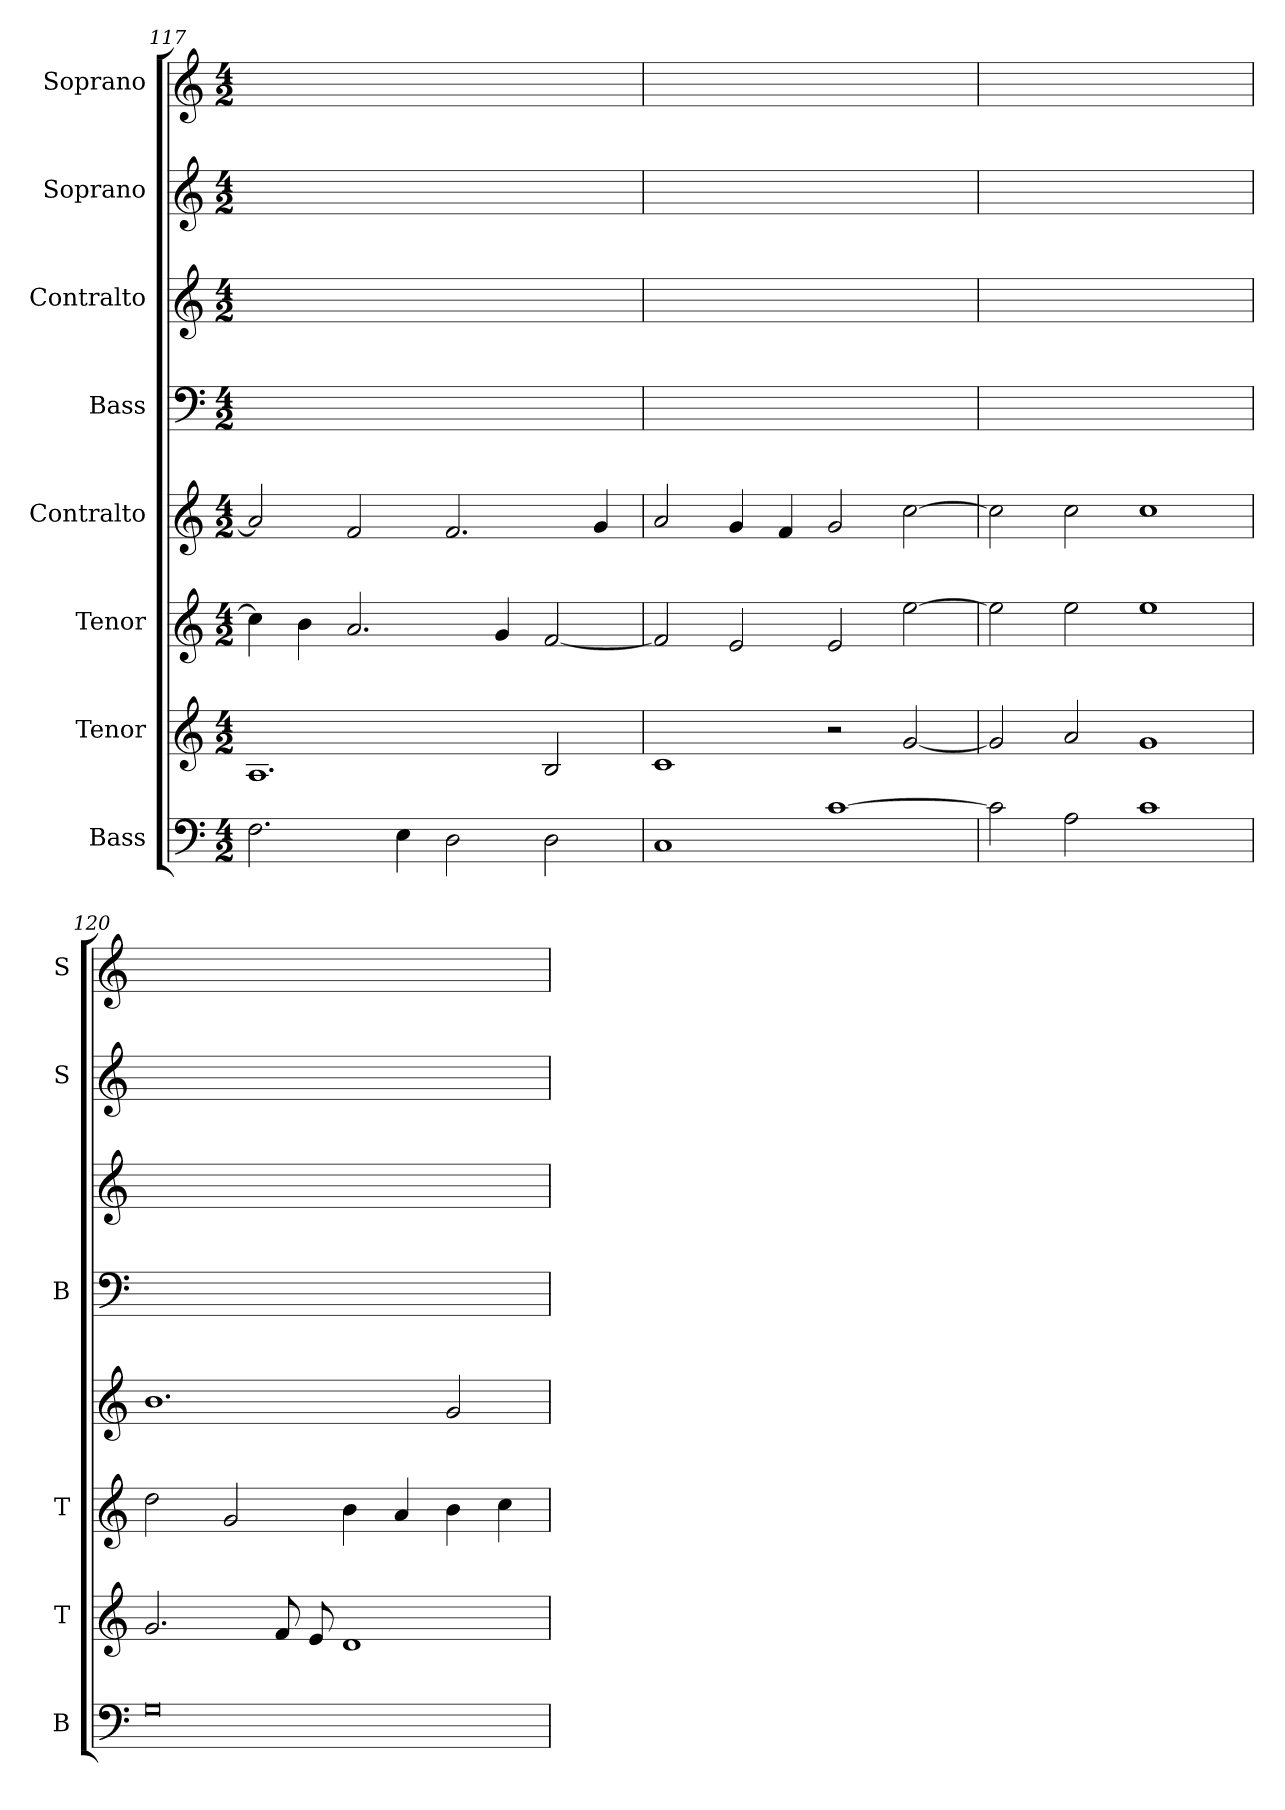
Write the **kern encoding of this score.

**kern	**kern	**kern	**kern	**kern	**kern	**kern	**kern
*part8	*part7	*part6	*part5	*part4	*part3	*part2	*part1
*staff8	*staff7	*staff6	*staff5	*staff4	*staff3	*staff2	*staff1
*I"Bass	*I"Tenor	*I"Tenor	*I"Contralto	*I"Bass	*I"Contralto	*I"Soprano	*I"Soprano
*I'B	*I'T	*I'T	*	*I'B	*	*I'S	*I'S
*clefF4	*clefG2	*clefG2	*clefG2	*clefF4	*clefG2	*clefG2	*clefG2
*k[]	*k[]	*k[]	*k[]	*k[]	*k[]	*k[]	*k[]
*G:mix	*G:mix	*G:mix	*G:mix	*G:mix	*G:mix	*G:mix	*G:mix
*M4/2	*M4/2	*M4/2	*M4/2	*M4/2	*M4/2	*M4/2	*M4/2
=117	=117	=117	=117	=117	=117	=117	=117
2.F	1.A	4cc]	2a]	0ryy	0ryy	0ryy	0ryy
.	.	4b	.	.	.	.	.
.	.	2.a	2f	.	.	.	.
4E	.	.	.	.	.	.	.
2D	.	.	2.f	.	.	.	.
.	.	4g	.	.	.	.	.
2D	2B	[2f	.	.	.	.	.
.	.	.	4g	.	.	.	.
=118	=118	=118	=118	=118	=118	=118	=118
1C	1c	2f]	2a	0ryy	0ryy	0ryy	0ryy
.	.	2e	4g	.	.	.	.
.	.	.	4f	.	.	.	.
[1c	2r	2e	2g	.	.	.	.
.	[2g	[2ee	[2cc	.	.	.	.
=119	=119	=119	=119	=119	=119	=119	=119
2c]	2g]	2ee]	2cc]	0ryy	0ryy	0ryy	0ryy
2A	2a	2ee	2cc	.	.	.	.
1c	1g	1ee	1cc	.	.	.	.
=120	=120	=120	=120	=120	=120	=120	=120
0G	2.g	2dd	1.b	0ryy	0ryy	0ryy	0ryy
.	.	2g	.	.	.	.	.
.	8f	.	.	.	.	.	.
.	8e	.	.	.	.	.	.
.	1d	4b	.	.	.	.	.
.	.	4a	.	.	.	.	.
.	.	4b	2g	.	.	.	.
.	.	4cc	.	.	.	.	.
=	=	=	=	=	=	=	=
*-	*-	*-	*-	*-	*-	*-	*-
